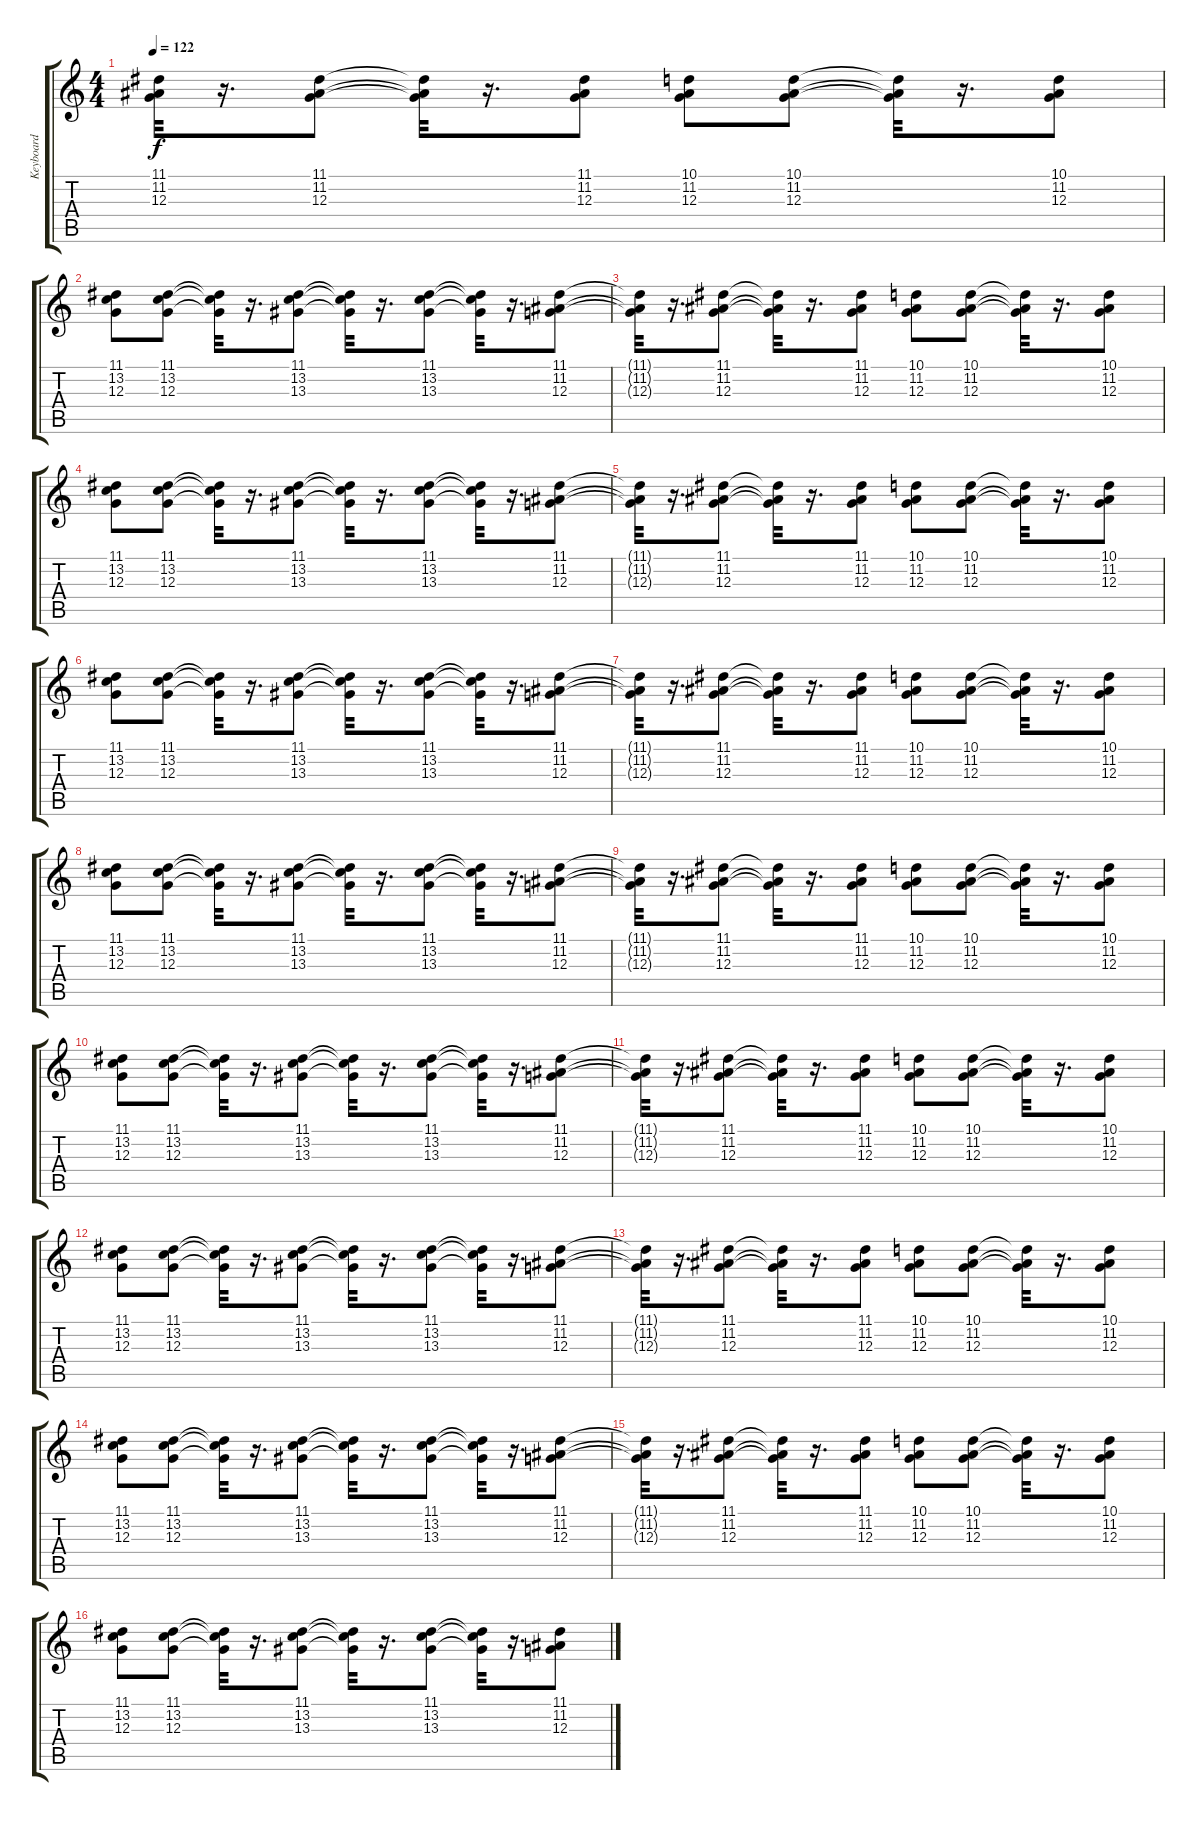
\track ("Keyboard" "Keyboard") {instrument pad3polysynth}
\staff {score tabs}
\tuning (E4 B3 G3 D3 A2 E2) {hide}
\ts (4 4)
\tempo 122
\clef g2
\ks c
(11.1{t} 11.2{t} 12.3{t}).32{dy f} r.16{d} (11.1 11.2 12.3).8 (11.1{t} 11.2{t} 12.3{t}).32 r.16{d} (11.1 11.2 12.3).8 (10.1 11.2 12.3).8 (10.1 11.2 12.3).8 (10.1{t} 11.2{t} 12.3{t}).32 r.16{d} (10.1 11.2 12.3).8 |
(11.1 13.2 12.3).8 (11.1 13.2 12.3).8 (11.1{t} 13.2{t} 12.3{t}).32 r.16{d} (11.1 13.2 13.3).8 (11.1{t} 13.2{t} 13.3{t}).32 r.16{d} (11.1 13.2 13.3).8 (11.1{t} 13.2{t} 13.3{t}).32 r.16{d} (11.1 11.2 12.3).8 |
(11.1{t} 11.2{t} 12.3{t}).32 r.16{d} (11.1 11.2 12.3).8 (11.1{t} 11.2{t} 12.3{t}).32 r.16{d} (11.1 11.2 12.3).8 (10.1 11.2 12.3).8 (10.1 11.2 12.3).8 (10.1{t} 11.2{t} 12.3{t}).32 r.16{d} (10.1 11.2 12.3).8 |
(11.1 13.2 12.3).8 (11.1 13.2 12.3).8 (11.1{t} 13.2{t} 12.3{t}).32 r.16{d} (11.1 13.2 13.3).8 (11.1{t} 13.2{t} 13.3{t}).32 r.16{d} (11.1 13.2 13.3).8 (11.1{t} 13.2{t} 13.3{t}).32 r.16{d} (11.1 11.2 12.3).8 |
(11.1{t} 11.2{t} 12.3{t}).32 r.16{d} (11.1 11.2 12.3).8 (11.1{t} 11.2{t} 12.3{t}).32 r.16{d} (11.1 11.2 12.3).8 (10.1 11.2 12.3).8 (10.1 11.2 12.3).8 (10.1{t} 11.2{t} 12.3{t}).32 r.16{d} (10.1 11.2 12.3).8 |
(11.1 13.2 12.3).8 (11.1 13.2 12.3).8 (11.1{t} 13.2{t} 12.3{t}).32 r.16{d} (11.1 13.2 13.3).8 (11.1{t} 13.2{t} 13.3{t}).32 r.16{d} (11.1 13.2 13.3).8 (11.1{t} 13.2{t} 13.3{t}).32 r.16{d} (11.1 11.2 12.3).8 |
(11.1{t} 11.2{t} 12.3{t}).32 r.16{d} (11.1 11.2 12.3).8 (11.1{t} 11.2{t} 12.3{t}).32 r.16{d} (11.1 11.2 12.3).8 (10.1 11.2 12.3).8 (10.1 11.2 12.3).8 (10.1{t} 11.2{t} 12.3{t}).32 r.16{d} (10.1 11.2 12.3).8 |
(11.1 13.2 12.3).8 (11.1 13.2 12.3).8 (11.1{t} 13.2{t} 12.3{t}).32 r.16{d} (11.1 13.2 13.3).8 (11.1{t} 13.2{t} 13.3{t}).32 r.16{d} (11.1 13.2 13.3).8 (11.1{t} 13.2{t} 13.3{t}).32 r.16{d} (11.1 11.2 12.3).8 |
(11.1{t} 11.2{t} 12.3{t}).32 r.16{d} (11.1 11.2 12.3).8 (11.1{t} 11.2{t} 12.3{t}).32 r.16{d} (11.1 11.2 12.3).8 (10.1 11.2 12.3).8 (10.1 11.2 12.3).8 (10.1{t} 11.2{t} 12.3{t}).32 r.16{d} (10.1 11.2 12.3).8 |
(11.1 13.2 12.3).8 (11.1 13.2 12.3).8 (11.1{t} 13.2{t} 12.3{t}).32 r.16{d} (11.1 13.2 13.3).8 (11.1{t} 13.2{t} 13.3{t}).32 r.16{d} (11.1 13.2 13.3).8 (11.1{t} 13.2{t} 13.3{t}).32 r.16{d} (11.1 11.2 12.3).8 |
(11.1{t} 11.2{t} 12.3{t}).32 r.16{d} (11.1 11.2 12.3).8 (11.1{t} 11.2{t} 12.3{t}).32 r.16{d} (11.1 11.2 12.3).8 (10.1 11.2 12.3).8 (10.1 11.2 12.3).8 (10.1{t} 11.2{t} 12.3{t}).32 r.16{d} (10.1 11.2 12.3).8 |
(11.1 13.2 12.3).8 (11.1 13.2 12.3).8 (11.1{t} 13.2{t} 12.3{t}).32 r.16{d} (11.1 13.2 13.3).8 (11.1{t} 13.2{t} 13.3{t}).32 r.16{d} (11.1 13.2 13.3).8 (11.1{t} 13.2{t} 13.3{t}).32 r.16{d} (11.1 11.2 12.3).8 |
(11.1{t} 11.2{t} 12.3{t}).32 r.16{d} (11.1 11.2 12.3).8 (11.1{t} 11.2{t} 12.3{t}).32 r.16{d} (11.1 11.2 12.3).8 (10.1 11.2 12.3).8 (10.1 11.2 12.3).8 (10.1{t} 11.2{t} 12.3{t}).32 r.16{d} (10.1 11.2 12.3).8 |
(11.1 13.2 12.3).8 (11.1 13.2 12.3).8 (11.1{t} 13.2{t} 12.3{t}).32 r.16{d} (11.1 13.2 13.3).8 (11.1{t} 13.2{t} 13.3{t}).32 r.16{d} (11.1 13.2 13.3).8 (11.1{t} 13.2{t} 13.3{t}).32 r.16{d} (11.1 11.2 12.3).8 |
(11.1{t} 11.2{t} 12.3{t}).32 r.16{d} (11.1 11.2 12.3).8 (11.1{t} 11.2{t} 12.3{t}).32 r.16{d} (11.1 11.2 12.3).8 (10.1 11.2 12.3).8 (10.1 11.2 12.3).8 (10.1{t} 11.2{t} 12.3{t}).32 r.16{d} (10.1 11.2 12.3).8 |
(11.1 13.2 12.3).8 (11.1 13.2 12.3).8 (11.1{t} 13.2{t} 12.3{t}).32 r.16{d} (11.1 13.2 13.3).8 (11.1{t} 13.2{t} 13.3{t}).32 r.16{d} (11.1 13.2 13.3).8 (11.1{t} 13.2{t} 13.3{t}).32 r.16{d} (11.1 11.2 12.3).8
